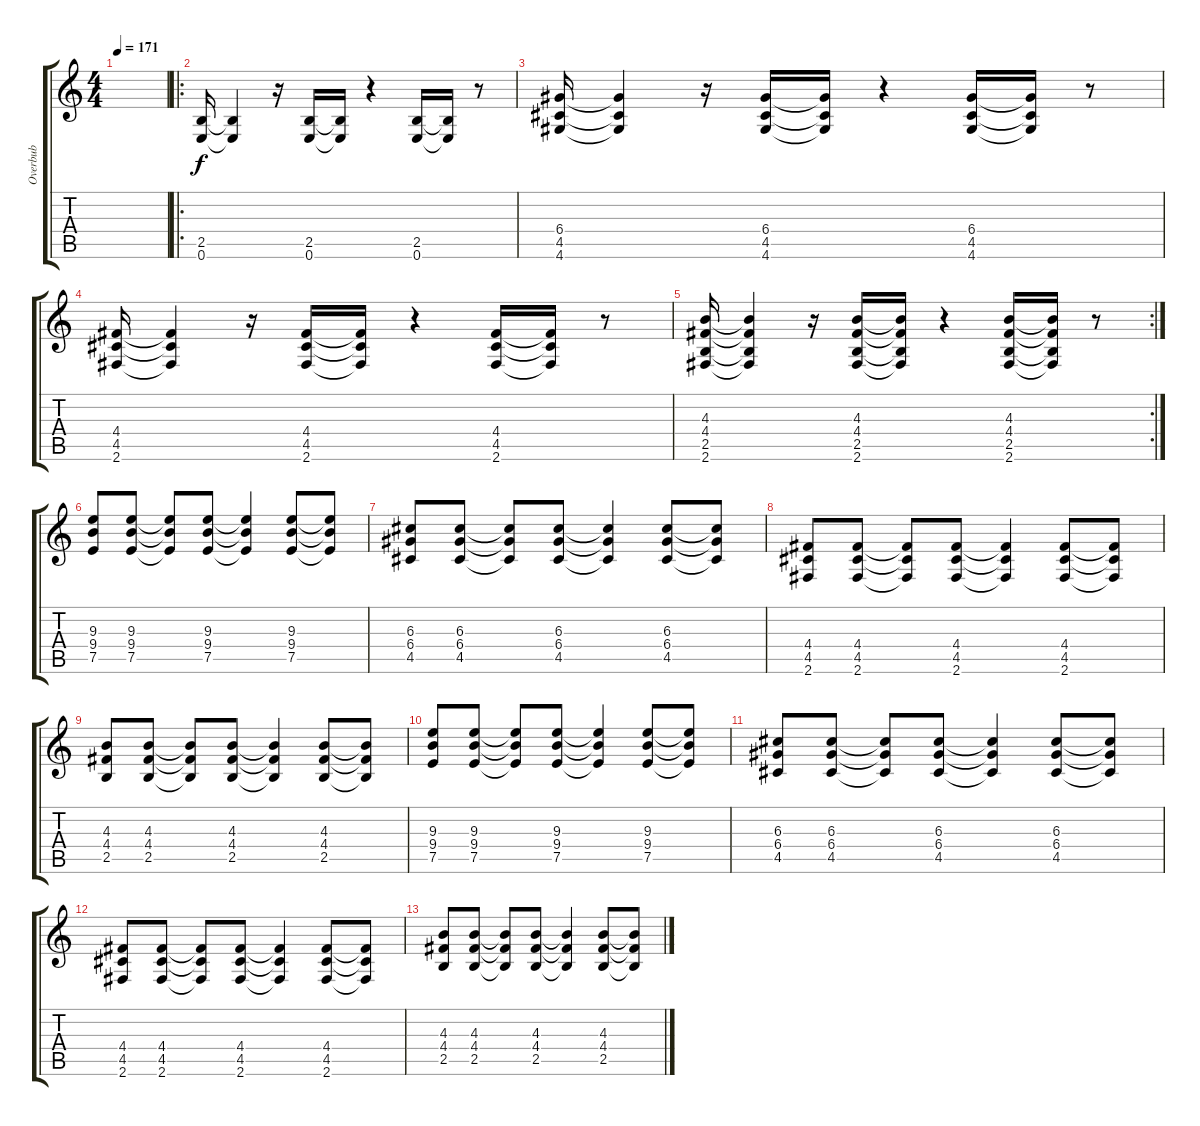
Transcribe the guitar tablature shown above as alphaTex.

\track ("Overbub" "Overbub") {instrument electricguitarmuted}
\staff {score tabs}
\tuning (E4 B3 G3 D3 A2 E2) {hide}
\ts (4 4)
\tempo 171
\clef g2
\ks c
|
\ro
(2.5 0.6).16 (2.5{t} 0.6{t}).4 r.16 (2.5 0.6).16 (2.5{t} 0.6{t}).16 r.4 (2.5 0.6).16 (2.5{t} 0.6{t}).16 r.8 |
(6.4 4.5 4.6).16 (6.4{t} 4.5{t} 4.6{t}).4 r.16 (6.4 4.5 4.6).16 (6.4{t} 4.5{t} 4.6{t}).16 r.4 (6.4 4.5 4.6).16 (6.4{t} 4.5{t} 4.6{t}).16 r.8 |
(4.4 4.5 2.6).16 (4.4{t} 4.5{t} 2.6{t}).4 r.16 (4.4 4.5 2.6).16 (4.4{t} 4.5{t} 2.6{t}).16 r.4 (4.4 4.5 2.6).16 (4.4{t} 4.5{t} 2.6{t}).16 r.8 |
\rc 2
(4.3 4.4 2.5 2.6).16 (4.3{t} 4.4{t} 2.5{t} 2.6{t}).4 r.16 (4.3 4.4 2.5 2.6).16 (4.3{t} 4.4{t} 2.5{t} 2.6{t}).16 r.4 (4.3 4.4 2.5 2.6).16 (4.3{t} 4.4{t} 2.5{t} 2.6{t}).16 r.8 |
(9.3 9.4 7.5).8 (9.3 9.4 7.5).8 (9.3{t} 9.4{t} 7.5{t}).8 (9.3 9.4 7.5).8 (9.3{t} 9.4{t} 7.5{t}).4 (9.3 9.4 7.5).8 (9.3{t} 9.4{t} 7.5{t}).8 |
(6.3 6.4 4.5).8 (6.3 6.4 4.5).8 (6.3{t} 6.4{t} 4.5{t}).8 (6.3 6.4 4.5).8 (6.3{t} 6.4{t} 4.5{t}).4 (6.3 6.4 4.5).8 (6.3{t} 6.4{t} 4.5{t}).8 |
(4.4 4.5 2.6).8 (4.4 4.5 2.6).8 (4.4{t} 4.5{t} 2.6{t}).8 (4.4 4.5 2.6).8 (4.4{t} 4.5{t} 2.6{t}).4 (4.4 4.5 2.6).8 (4.4{t} 4.5{t} 2.6{t}).8 |
(4.3 4.4 2.5).8 (4.3 4.4 2.5).8 (4.3{t} 4.4{t} 2.5{t}).8 (4.3 4.4 2.5).8 (4.3{t} 4.4{t} 2.5{t}).4 (4.3 4.4 2.5).8 (4.3{t} 4.4{t} 2.5{t}).8 |
(9.3 9.4 7.5).8 (9.3 9.4 7.5).8 (9.3{t} 9.4{t} 7.5{t}).8 (9.3 9.4 7.5).8 (9.3{t} 9.4{t} 7.5{t}).4 (9.3 9.4 7.5).8 (9.3{t} 9.4{t} 7.5{t}).8 |
(6.3 6.4 4.5).8 (6.3 6.4 4.5).8 (6.3{t} 6.4{t} 4.5{t}).8 (6.3 6.4 4.5).8 (6.3{t} 6.4{t} 4.5{t}).4 (6.3 6.4 4.5).8 (6.3{t} 6.4{t} 4.5{t}).8 |
(4.4 4.5 2.6).8 (4.4 4.5 2.6).8 (4.4{t} 4.5{t} 2.6{t}).8 (4.4 4.5 2.6).8 (4.4{t} 4.5{t} 2.6{t}).4 (4.4 4.5 2.6).8 (4.4{t} 4.5{t} 2.6{t}).8 |
(4.3 4.4 2.5).8 (4.3 4.4 2.5).8 (4.3{t} 4.4{t} 2.5{t}).8 (4.3 4.4 2.5).8 (4.3{t} 4.4{t} 2.5{t}).4 (4.3 4.4 2.5).8 (4.3{t} 4.4{t} 2.5{t}).8
